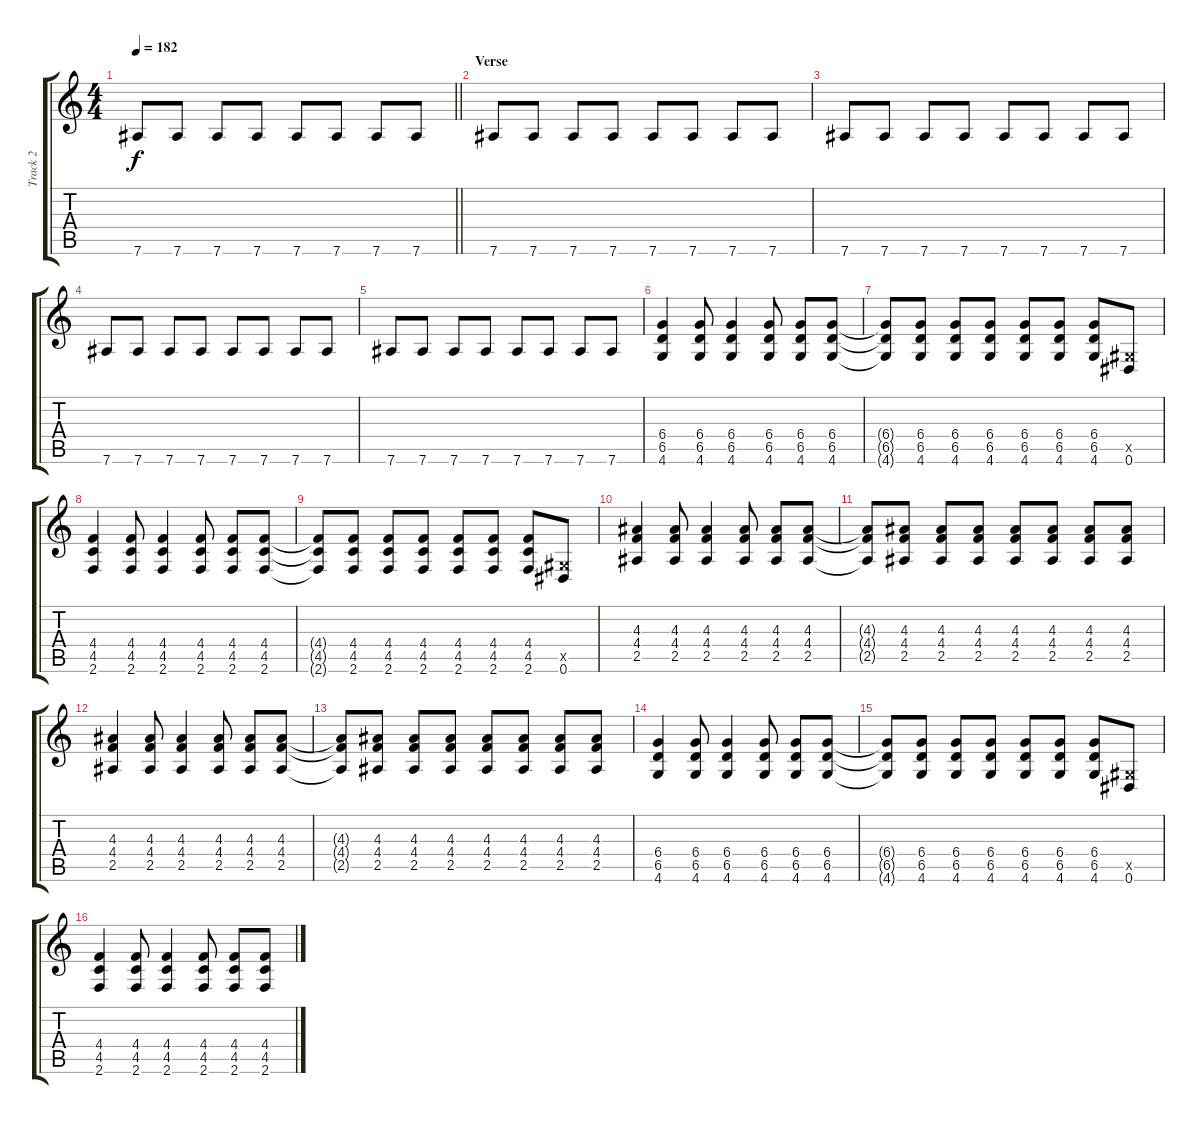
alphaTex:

\track ("Track 2" "Track 2") {instrument distortionguitar}
\staff {score tabs}
\tuning (Eb4 Bb3 Gb3 Db3 Ab2 Eb2) {hide}
\ts (4 4)
\tempo 182
\clef g2
\barLineRight lightlight
\ks c
7.6.8{dy f} 7.6.8 7.6.8 7.6.8 7.6.8 7.6.8 7.6.8 7.6.8 |
\section ("" "Verse")
7.6.8 7.6.8 7.6.8 7.6.8 7.6.8 7.6.8 7.6.8 7.6.8 |
7.6.8 7.6.8 7.6.8 7.6.8 7.6.8 7.6.8 7.6.8 7.6.8 |
7.6.8 7.6.8 7.6.8 7.6.8 7.6.8 7.6.8 7.6.8 7.6.8 |
7.6.8 7.6.8 7.6.8 7.6.8 7.6.8 7.6.8 7.6.8 7.6.8 |
(6.4 6.5 4.6).4 (6.4 6.5 4.6).8 (6.4 6.5 4.6).4 (6.4 6.5 4.6).8 (6.4 6.5 4.6).8 (6.4 6.5 4.6).8 |
(6.4{t} 6.5{t} 4.6{t}).8 (6.4 6.5 4.6).8 (6.4 6.5 4.6).8 (6.4 6.5 4.6).8 (6.4 6.5 4.6).8 (6.4 6.5 4.6).8 (6.4 6.5 4.6).8 (0.5{x} 0.6).8 |
(4.4 4.5 2.6).4 (4.4 4.5 2.6).8 (4.4 4.5 2.6).4 (4.4 4.5 2.6).8 (4.4 4.5 2.6).8 (4.4 4.5 2.6).8 |
(4.4{t} 4.5{t} 2.6{t}).8 (4.4 4.5 2.6).8 (4.4 4.5 2.6).8 (4.4 4.5 2.6).8 (4.4 4.5 2.6).8 (4.4 4.5 2.6).8 (4.4 4.5 2.6).8 (0.5{x} 0.6).8 |
(4.3 4.4 2.5).4 (4.3 4.4 2.5).8 (4.3 4.4 2.5).4 (4.3 4.4 2.5).8 (4.3 4.4 2.5).8 (4.3 4.4 2.5).8 |
(4.3{t} 4.4{t} 2.5{t}).8 (4.3 4.4 2.5).8 (4.3 4.4 2.5).8 (4.3 4.4 2.5).8 (4.3 4.4 2.5).8 (4.3 4.4 2.5).8 (4.3 4.4 2.5).8 (4.3 4.4 2.5).8 |
(4.3 4.4 2.5).4 (4.3 4.4 2.5).8 (4.3 4.4 2.5).4 (4.3 4.4 2.5).8 (4.3 4.4 2.5).8 (4.3 4.4 2.5).8 |
(4.3{t} 4.4{t} 2.5{t}).8 (4.3 4.4 2.5).8 (4.3 4.4 2.5).8 (4.3 4.4 2.5).8 (4.3 4.4 2.5).8 (4.3 4.4 2.5).8 (4.3 4.4 2.5).8 (4.3 4.4 2.5).8 |
(6.4 6.5 4.6).4 (6.4 6.5 4.6).8 (6.4 6.5 4.6).4 (6.4 6.5 4.6).8 (6.4 6.5 4.6).8 (6.4 6.5 4.6).8 |
(6.4{t} 6.5{t} 4.6{t}).8 (6.4 6.5 4.6).8 (6.4 6.5 4.6).8 (6.4 6.5 4.6).8 (6.4 6.5 4.6).8 (6.4 6.5 4.6).8 (6.4 6.5 4.6).8 (0.5{x} 0.6).8 |
(4.4 4.5 2.6).4 (4.4 4.5 2.6).8 (4.4 4.5 2.6).4 (4.4 4.5 2.6).8 (4.4 4.5 2.6).8 (4.4 4.5 2.6).8
